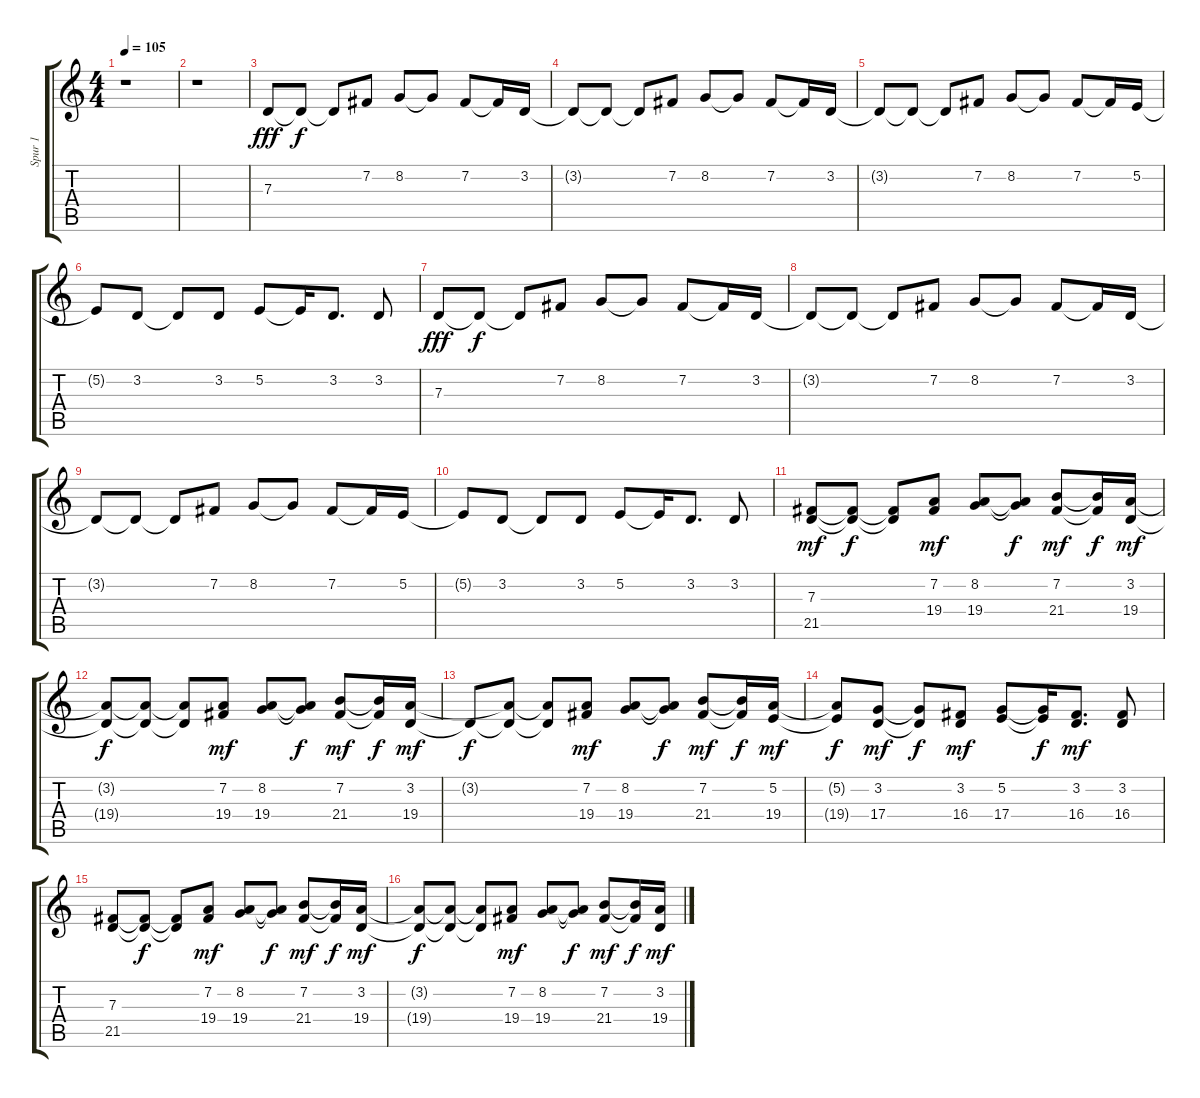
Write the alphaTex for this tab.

\track ("Spur 1" "Spur 1") {instrument clarinet}
\staff {score tabs}
\tuning (E4 B3 G3 D3 A2 E2) {hide}
\ts (4 4)
\tempo 105
\clef g2
\ks c
r.1{dy f} |
r.1 |
7.3.8{dy fff} 7.3{t}.8{dy f} 7.3{t}.8 7.2.8 8.2.8 8.2{t}.8 7.2.8 7.2{t}.16 3.2.16 |
3.2{t}.8 3.2{t}.8 3.2{t}.8 7.2.8 8.2.8 8.2{t}.8 7.2.8 7.2{t}.16 3.2.16 |
3.2{t}.8 3.2{t}.8 3.2{t}.8 7.2.8 8.2.8 8.2{t}.8 7.2.8 7.2{t}.16 5.2.16 |
5.2{t}.8 3.2.8 3.2{t}.8 3.2.8 5.2.8 5.2{t}.16 3.2.8{d} 3.2.8 |
7.3.8{dy fff} 7.3{t}.8{dy f} 7.3{t}.8 7.2.8 8.2.8 8.2{t}.8 7.2.8 7.2{t}.16 3.2.16 |
3.2{t}.8 3.2{t}.8 3.2{t}.8 7.2.8 8.2.8 8.2{t}.8 7.2.8 7.2{t}.16 3.2.16 |
3.2{t}.8 3.2{t}.8 3.2{t}.8 7.2.8 8.2.8 8.2{t}.8 7.2.8 7.2{t}.16 5.2.16 |
5.2{t}.8 3.2.8 3.2{t}.8 3.2.8 5.2.8 5.2{t}.16 3.2.8{d} 3.2.8 |
(7.3 21.5).8{dy mf} (7.3{t} 21.5{t}).8{dy f} (7.3{t} 21.5{t}).8 (7.2 19.4).8{dy mf} (8.2 19.4).8 (8.2{t} 19.4{t}).8{dy f} (7.2 21.4).8{dy mf} (7.2{t} 21.4{t}).16{dy f} (3.2 19.4).16{dy mf} |
(3.2{t} 19.4{t}).8{dy f} (3.2{t} 19.4{t}).8 (3.2{t} 19.4{t}).8 (7.2 19.4).8{dy mf} (8.2 19.4).8 (8.2{t} 19.4{t}).8{dy f} (7.2 21.4).8{dy mf} (7.2{t} 21.4{t}).16{dy f} (3.2 19.4).16{dy mf} |
3.2{t}.8{dy f} (3.2{t} 19.4{t}).8 (3.2{t} 19.4{t}).8 (7.2 19.4).8{dy mf} (8.2 19.4).8 (8.2{t} 19.4{t}).8{dy f} (7.2 21.4).8{dy mf} (7.2{t} 21.4{t}).16{dy f} (5.2 19.4).16{dy mf} |
(5.2{t} 19.4{t}).8{dy f} (3.2 17.4).8{dy mf} (3.2{t} 17.4{t}).8{dy f} (3.2 16.4).8{dy mf} (5.2 17.4).8 (5.2{t} 17.4{t}).16{dy f} (3.2 16.4).8{d dy mf} (3.2 16.4).8 |
(7.3 21.5).8 (7.3{t} 21.5{t}).8{dy f} (7.3{t} 21.5{t}).8 (7.2 19.4).8{dy mf} (8.2 19.4).8 (8.2{t} 19.4{t}).8{dy f} (7.2 21.4).8{dy mf} (7.2{t} 21.4{t}).16{dy f} (3.2 19.4).16{dy mf} |
(3.2{t} 19.4{t}).8{dy f} (3.2{t} 19.4{t}).8 (3.2{t} 19.4{t}).8 (7.2 19.4).8{dy mf} (8.2 19.4).8 (8.2{t} 19.4{t}).8{dy f} (7.2 21.4).8{dy mf} (7.2{t} 21.4{t}).16{dy f} (3.2 19.4).16{dy mf}
